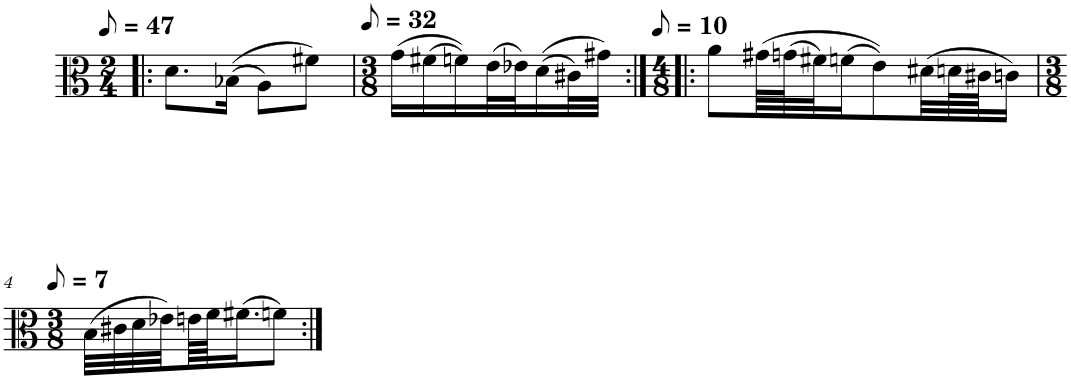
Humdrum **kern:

**kern
*part1
*staff1
*I"Viola
*I'Vla.
*clefC3
*k[]
*M2/4
*MM24
=1!|:
8.d\L
((16B-X\Jk
8A\L)
8f#X\J)
=2
*M3/8
*MM16
(16g\LL
(16f#X\
16fn\))
(32e\L
32e-X\J)
((16d\
32c#X\L)
32g#X\JJJ)
=3:|!|:
*M4/8
*MM5
8a\L
(64g#X\LLL
(64gn\J
32f#X\J)
(16fn\J
8e\))
(32d#X\LL
64dn\L
64c#X\JJ
16cn\JJ)
!!LO:LB:g=z
=4
*M3/8
*MM4
(32B\LLL
32c#X\
32d\
32e-X\)
64en\L
64f\JJ
(16.f#X\J
8fn\J)
=:|!
*-
